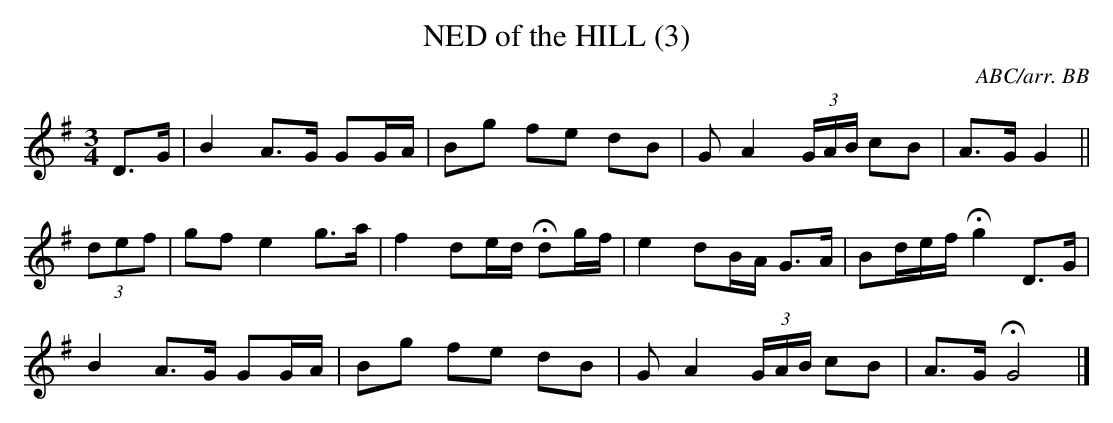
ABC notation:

X:1
T:NED of the HILL (3)
Y:"slow"
C:ABC/arr. BB
appropriate to traditional music or to the capabilities of ABC.
I have made changes to simplify where necessary.
L:1/8
M:3/4
K:G
D>G|B2 A>G GG/A/|Bg fe dB|GA2 (3G/A/B/ cB|A>G G2||
(3def|gf e2 g>a|f2 de/d/ Hdg/f/|e2 dB/A/ G>A|Bd/e/f/ Hg2 D>G|
B2 A>G GG/A/|Bg fe dB|GA2 (3G/A/B/ cB|A>G HG4|]
